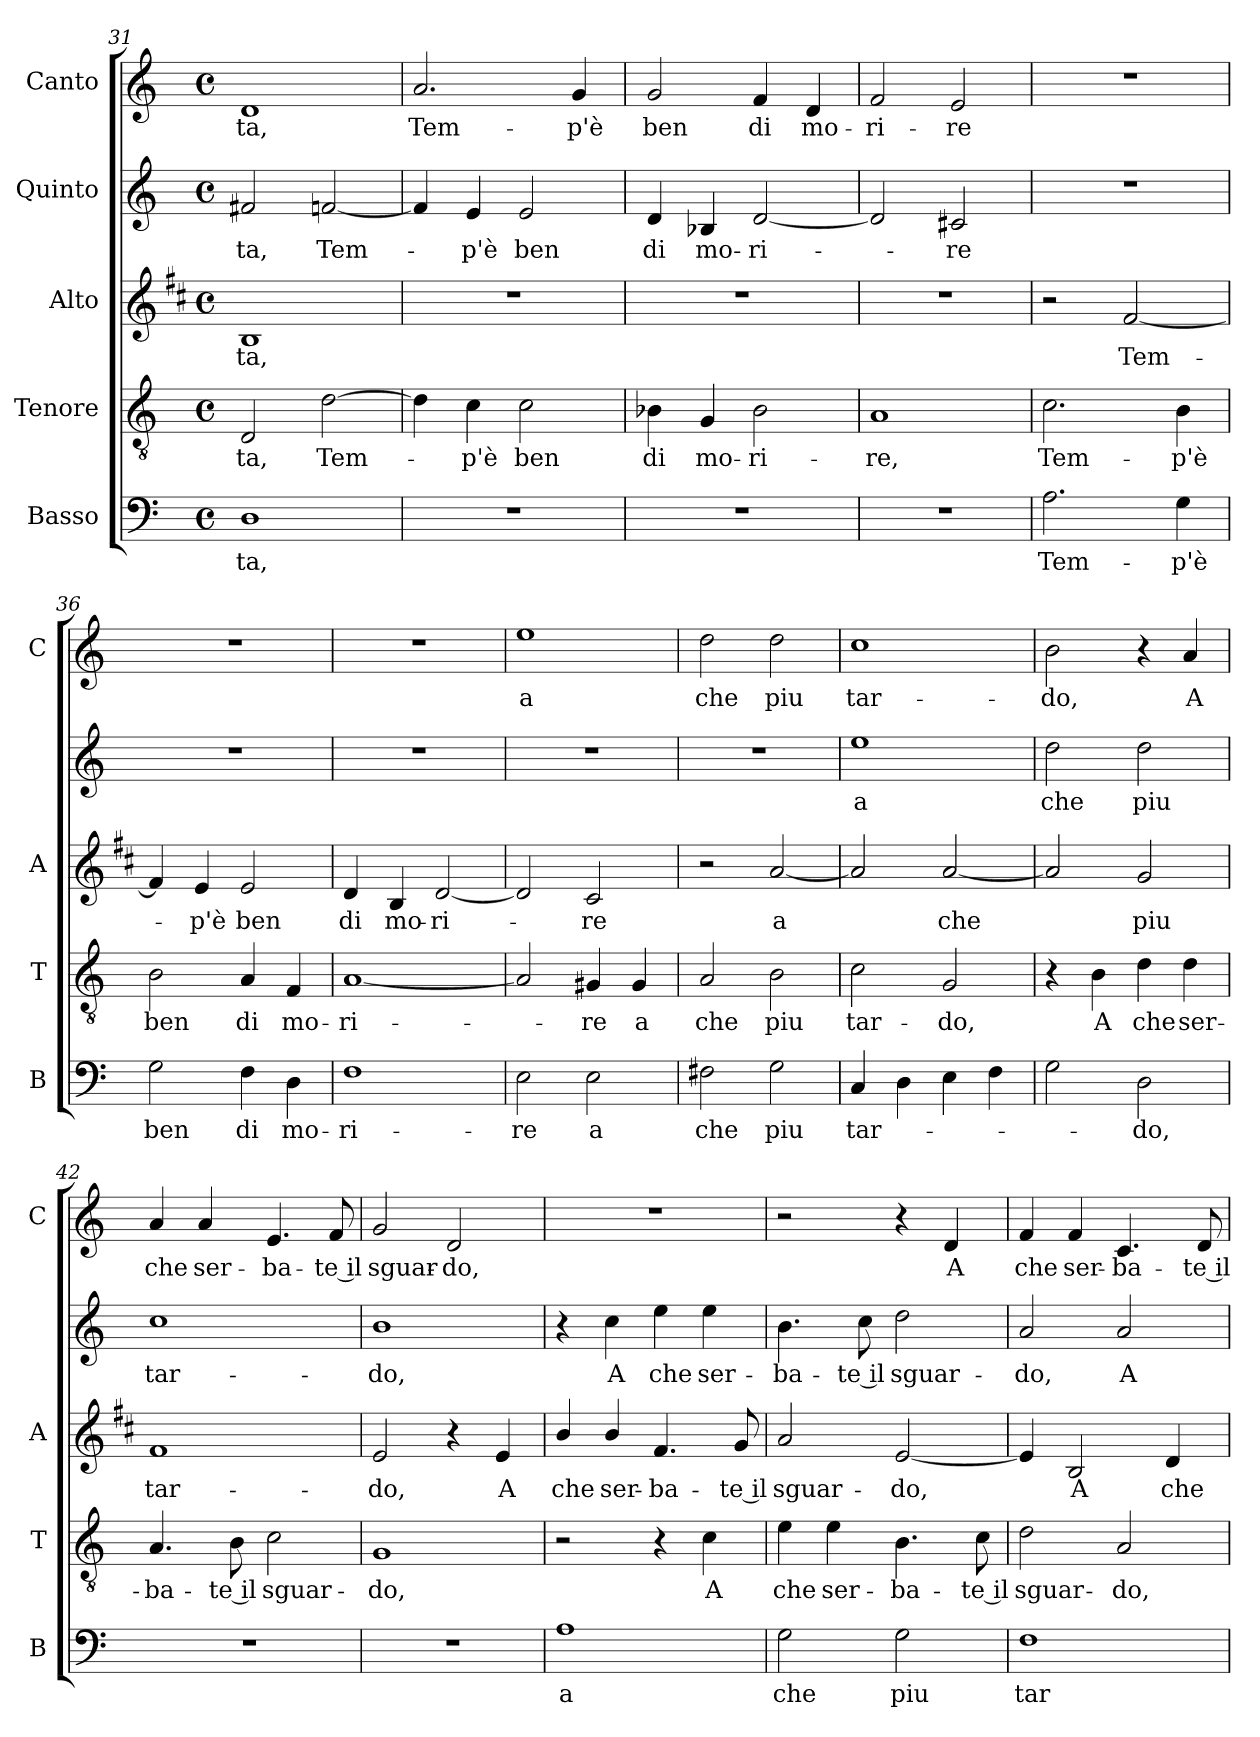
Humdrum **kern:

**kern	**text	**kern	**text	**kern	**text	**kern	**text	**kern	**text
*part5	*part5	*part4	*part4	*part3	*part3	*part2	*part2	*part1	*part1
*staff5	*staff5	*staff4	*staff4	*staff3	*staff3	*staff2	*staff2	*staff1	*staff1
*I"Basso	*	*I"Tenore	*	*I"Alto	*	*I"Quinto	*	*I"Canto	*
*I'B	*	*I'T	*	*I'A	*	*	*	*I'C	*
*clefF4	*	*clefGv2	*	*clefG2	*	*clefG2	*	*clefG2	*
*	*	*	*	*ITrd1c2	*	*	*	*	*
*k[]	*	*k[]	*	*k[]	*	*k[]	*	*k[]	*
*C:	*	*C:	*	*C:	*	*C:	*	*C:	*
*M4/4	*	*M4/4	*	*M4/4	*	*M4/4	*	*M4/4	*
*met(c)	*	*met(c)	*	*met(c)	*	*met(c)	*	*met(c)	*
=31	=31	=31	=31	=31	=31	=31	=31	=31	=31
!	!LO:LY:b	!	!LO:LY:b	!	!LO:LY:b	!	!LO:LY:b	!	!LO:LY:b
1D	-ta,	2D/	-ta,	1A	-ta,	2f#X/	-ta,	1d	-ta,
!	!	!	!LO:LY:b	!	!	!	!LO:LY:b	!	!
.	.	[2d\	Tem-	.	.	[2fn/	Tem-	.	.
=32	=32	=32	=32	=32	=32	=32	=32	=32	=32
!	!	!	!	!	!	!	!	!	!LO:LY:b
1r	.	4d\]	.	1r	.	4f/]	.	2.a/	Tem-
!	!	!	!LO:LY:b	!	!	!	!LO:LY:b	!	!
.	.	4c\	-p'è	.	.	4e/	-p'è	.	.
!	!	!	!LO:LY:b	!	!	!	!LO:LY:b	!	!
.	.	2c\	ben	.	.	2e/	ben	.	.
!	!	!	!	!	!	!	!	!	!LO:LY:b
.	.	.	.	.	.	.	.	4g/	-p'è
=33	=33	=33	=33	=33	=33	=33	=33	=33	=33
!	!	!	!LO:LY:b	!	!	!	!LO:LY:b	!	!LO:LY:b
1r	.	4B-X\	di	1r	.	4d/	di	2g/	ben
!	!	!	!LO:LY:b	!	!	!	!LO:LY:b	!	!
.	.	4G/	mo-	.	.	4B-X/	mo-	.	.
!	!	!	!LO:LY:b	!	!	!	!LO:LY:b	!	!LO:LY:b
.	.	2B-\	-ri-	.	.	[2d/	-ri-	4f/	di
!	!	!	!	!	!	!	!	!	!LO:LY:b
.	.	.	.	.	.	.	.	4d/	mo-
=34	=34	=34	=34	=34	=34	=34	=34	=34	=34
!	!	!	!LO:LY:b	!	!	!	!	!	!LO:LY:b
1r	.	1A	-re,	1r	.	2d/]	.	2f/	-ri-
!	!	!	!	!	!	!	!LO:LY:b	!	!LO:LY:b
.	.	.	.	.	.	2c#X/	-re	2e/	-re
=35	=35	=35	=35	=35	=35	=35	=35	=35	=35
!	!LO:LY:b	!	!LO:LY:b	!	!	!	!	!	!
2.A\	Tem-	2.c\	Tem-	2r	.	1r	.	1r	.
!	!	!	!	!	!LO:LY:b	!	!	!	!
.	.	.	.	[2e/	Tem-	.	.	.	.
!	!LO:LY:b	!	!LO:LY:b	!	!	!	!	!	!
4G\	-p'è	4B\	-p'è	.	.	.	.	.	.
=36	=36	=36	=36	=36	=36	=36	=36	=36	=36
!	!LO:LY:b	!	!LO:LY:b	!	!	!	!	!	!
2G\	ben	2B\	ben	4e/]	.	1r	.	1r	.
!	!	!	!	!	!LO:LY:b	!	!	!	!
.	.	.	.	4d/	-p'è	.	.	.	.
!	!LO:LY:b	!	!LO:LY:b	!	!LO:LY:b	!	!	!	!
4F\	di	4A/	di	2d/	ben	.	.	.	.
!	!LO:LY:b	!	!LO:LY:b	!	!	!	!	!	!
4D\	mo-	4F/	mo-	.	.	.	.	.	.
=37	=37	=37	=37	=37	=37	=37	=37	=37	=37
!	!LO:LY:b	!	!LO:LY:b	!	!LO:LY:b	!	!	!	!
1F	-ri-	[1A	-ri-	4c/	di	1r	.	1r	.
!	!	!	!	!	!LO:LY:b	!	!	!	!
.	.	.	.	4A/	mo-	.	.	.	.
!	!	!	!	!	!LO:LY:b	!	!	!	!
.	.	.	.	[2c/	-ri-	.	.	.	.
!!LO:LB:g=z
=38	=38	=38	=38	=38	=38	=38	=38	=38	=38
!	!LO:LY:b	!	!	!	!	!	!	!	!LO:LY:b
2E\	-re	2A/]	.	2c/]	.	1r	.	1ee	a
!	!LO:LY:b	!	!LO:LY:b	!	!LO:LY:b	!	!	!	!
2E\	a	4G#X/	-re	2B/	-re	.	.	.	.
!	!	!	!LO:LY:b	!	!	!	!	!	!
.	.	4G#/	a	.	.	.	.	.	.
=39	=39	=39	=39	=39	=39	=39	=39	=39	=39
!	!LO:LY:b	!	!LO:LY:b	!	!	!	!	!	!LO:LY:b
2F#X\	che	2A/	che	2r	.	1r	.	2dd\	che
!	!LO:LY:b	!	!LO:LY:b	!	!LO:LY:b	!	!	!	!LO:LY:b
2G\	piu	2B\	piu	[2g/	a	.	.	2dd\	piu
=40	=40	=40	=40	=40	=40	=40	=40	=40	=40
!	!LO:LY:b	!	!LO:LY:b	!	!	!	!LO:LY:b	!	!LO:LY:b
4C/	tar-	2c\	tar-	2g/]	.	1ee	a	1cc	tar-
4D\	.	.	.	.	.	.	.	.	.
!	!	!	!LO:LY:b	!	!LO:LY:b	!	!	!	!
4E\	.	2G/	-do,	[2g/	che	.	.	.	.
4F\	.	.	.	.	.	.	.	.	.
=41	=41	=41	=41	=41	=41	=41	=41	=41	=41
!	!	!	!	!	!	!	!LO:LY:b	!	!LO:LY:b
2G\	.	4r	.	2g/]	.	2dd\	che	2b\	-do,
!	!	!	!LO:LY:b	!	!	!	!	!	!
.	.	4B\	A	.	.	.	.	.	.
!	!LO:LY:b	!	!LO:LY:b	!	!LO:LY:b	!	!LO:LY:b	!	!
2D\	-do,	4d\	che	2f/	piu	2dd\	piu	4r	.
!	!	!	!LO:LY:b	!	!	!	!	!	!LO:LY:b
.	.	4d\	ser-	.	.	.	.	4a/	A
=42	=42	=42	=42	=42	=42	=42	=42	=42	=42
!	!	!	!LO:LY:b	!	!LO:LY:b	!	!LO:LY:b	!	!LO:LY:b
1r	.	4.A/	-ba-	1e	tar-	1cc	tar-	4a/	che
!	!	!	!	!	!	!	!	!	!LO:LY:b
.	.	.	.	.	.	.	.	4a/	ser-
!	!	!	!LO:LY:b	!	!	!	!	!	!
.	.	8B\	-te il	.	.	.	.	.	.
!	!	!	!LO:LY:b	!	!	!	!	!	!LO:LY:b
.	.	2c\	sguar-	.	.	.	.	4.e/	-ba-
!	!	!	!	!	!	!	!	!	!LO:LY:b
.	.	.	.	.	.	.	.	8f/	-te il
=43	=43	=43	=43	=43	=43	=43	=43	=43	=43
!	!	!	!LO:LY:b	!	!LO:LY:b	!	!LO:LY:b	!	!LO:LY:b
1r	.	1G	-do,	2d/	-do,	1b	-do,	2g/	sguar-
!	!	!	!	!	!	!	!	!	!LO:LY:b
.	.	.	.	4r	.	.	.	2d/	-do,
!	!	!	!	!	!LO:LY:b	!	!	!	!
.	.	.	.	4d/	A	.	.	.	.
=44	=44	=44	=44	=44	=44	=44	=44	=44	=44
!	!LO:LY:b	!	!	!	!LO:LY:b	!	!	!	!
1A	a	2r	.	4a/	che	4r	.	1r	.
!	!	!	!	!	!LO:LY:b	!	!LO:LY:b	!	!
.	.	.	.	4a/	ser-	4cc\	A	.	.
!	!	!	!	!	!LO:LY:b	!	!LO:LY:b	!	!
.	.	4r	.	4.e/	-ba-	4ee\	che	.	.
!	!	!	!LO:LY:b	!	!	!	!LO:LY:b	!	!
.	.	4c\	A	.	.	4ee\	ser-	.	.
!	!	!	!	!	!LO:LY:b	!	!	!	!
.	.	.	.	8f/	-te il	.	.	.	.
!!LO:PB:g=z
=45	=45	=45	=45	=45	=45	=45	=45	=45	=45
!	!LO:LY:b	!	!LO:LY:b	!	!LO:LY:b	!	!LO:LY:b	!	!
2G\	che	4e\	che	2g/	sguar-	4.b\	-ba-	2r	.
!	!	!	!LO:LY:b	!	!	!	!	!	!
.	.	4e\	ser-	.	.	.	.	.	.
!	!	!	!	!	!	!	!LO:LY:b	!	!
.	.	.	.	.	.	8cc\	-te il	.	.
!	!LO:LY:b	!	!LO:LY:b	!	!LO:LY:b	!	!LO:LY:b	!	!
2G\	piu	4.B\	-ba-	[2d/	-do,	2dd\	sguar-	4r	.
!	!	!	!	!	!	!	!	!	!LO:LY:b
.	.	.	.	.	.	.	.	4d/	A
!	!	!	!LO:LY:b	!	!	!	!	!	!
.	.	8c\	-te il	.	.	.	.	.	.
=46	=46	=46	=46	=46	=46	=46	=46	=46	=46
!	!LO:LY:b	!	!LO:LY:b	!	!	!	!LO:LY:b	!	!LO:LY:b
1F	tar-	2d\	sguar-	4d/]	.	2a/	-do,	4f/	che
!	!	!	!	!	!LO:LY:b	!	!	!	!LO:LY:b
.	.	.	.	2A/	A	.	.	4f/	ser-
!	!	!	!LO:LY:b	!	!	!	!LO:LY:b	!	!LO:LY:b
.	.	2A/	-do,	.	.	2a/	A	4.c/	-ba-
!	!	!	!	!	!LO:LY:b	!	!	!	!
.	.	.	.	4c/	che	.	.	.	.
!	!	!	!	!	!	!	!	!	!LO:LY:b
.	.	.	.	.	.	.	.	8d/	-te il
=	=	=	=	=	=	=	=	=	=
*-	*-	*-	*-	*-	*-	*-	*-	*-	*-
